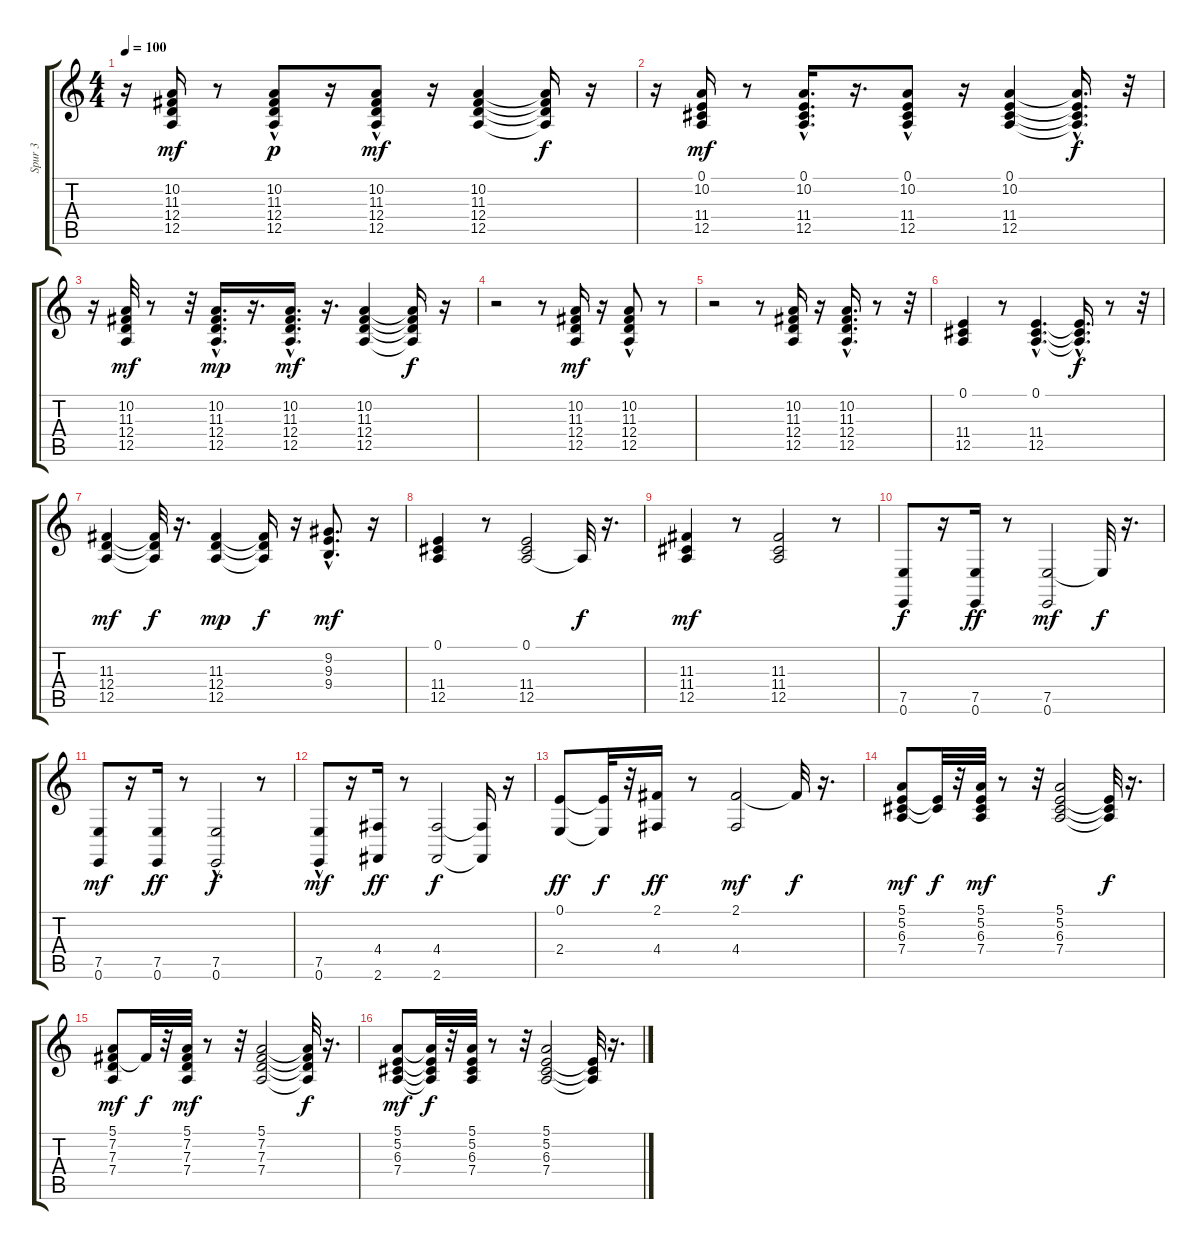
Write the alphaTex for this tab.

\track ("Spur 3" "Spur 3") {instrument brightacousticpiano}
\staff {score tabs}
\tuning (E4 B3 G3 D3 A2 E2) {hide}
\ts (4 4)
\tempo 100
\clef g2
\ks c
r.16{dy f} (10.2 11.3 12.4 12.5).16{dy mf} r.8 (10.2{hac} 11.3 12.4 12.5{hac}).8{dy p} r.16 (10.2{hac} 11.3 12.4 12.5).8{dy mf} r.16 (10.2 11.3 12.4 12.5).4 (10.2{t} 11.3{t} 12.4{t} 12.5{t}).16{dy f} r.16 |
r.16 (0.1 10.2 11.4 12.5).16{dy mf} r.8 (0.1{hac} 10.2{hac} 11.4{hac} 12.5{hac}).16{d} r.16{d} (0.1 10.2{hac} 11.4{hac} 12.5{hac}).8 r.16 (0.1 10.2 11.4 12.5).4 (0.1{hac t} 10.2{t} 11.4{hac t} 12.5{t}).16{d dy f} r.32 |
r.16 (10.2 11.3 12.4 12.5).32{dy mf} r.8 r.32 (10.2{hac} 11.3{hac} 12.4{hac} 12.5{hac}).16{d dy mp} r.16{d} (10.2 11.3{hac} 12.4{hac} 12.5{hac}).16{d dy mf} r.16{d} (10.2 11.3 12.4 12.5).4 (10.2{t} 11.3{t} 12.4{t} 12.5{t}).16{dy f} r.16 |
r.2 r.8 (10.2 11.3 12.4 12.5).16{dy mf} r.16 (10.2{hac} 11.3 12.4{hac} 12.5).8 r.8 |
r.2 r.8 (10.2 11.3 12.4 12.5).16 r.16 (10.2{hac} 11.3{hac} 12.4{hac} 12.5{hac}).16{d} r.8 r.32 |
(0.1 11.4 12.5).4 r.8 (0.1{hac} 11.4{hac} 12.5{hac}).4{d} (0.1{t} 11.4{hac t} 12.5{hac t}).16{d dy f} r.8 r.32 |
(11.3 12.4 12.5).4{dy mf} (11.3{t} 12.4{t} 12.5{t}).32{dy f} r.16{d} (11.3 12.4 12.5).4{dy mp} (11.3{t} 12.4{t} 12.5{t}).16{dy f} r.16 (9.2 9.3{hac} 9.4).8{d dy mf} r.16 |
(0.1 11.4 12.5).4 r.8 (0.1 11.4 12.5).2 12.5{t}.32{dy f} r.16{d} |
(11.3 11.4 12.5).4{dy mf} r.8 (11.3 11.4 12.5).2 r.8 |
(7.5 0.6).8{dy f} r.16 (7.5 0.6).16{dy ff} r.8 (7.5 0.6).2{dy mf} 7.5{t}.32{dy f} r.16{d} |
(7.5 0.6).8{dy mf} r.16 (7.5 0.6).16{dy ff} r.8 (7.5 0.6{hac}).2{dy f} r.8 |
(7.5 0.6{hac}).8{dy mf} r.16 (4.4 2.6).16{dy ff} r.8 (4.4 2.6).2{dy f} (4.4{t} 2.6{t}).16 r.16 |
(0.1 2.4).8{dy ff} (0.1{t} 2.4{t}).32{dy f} r.32 (2.1 4.4).16{dy ff} r.8 (2.1 4.4).2{dy mf} 2.1{t}.32{dy f} r.16{d} |
(5.1 5.2 6.3 7.4).8{dy mf} (5.2{t} 6.3{t}).32{dy f} r.32 (5.1 5.2 6.3 7.4).32{dy mf} r.8 r.32 (5.1 5.2 6.3 7.4).2 (5.2{t} 6.3{t} 7.4{t}).32{dy f} r.16{d} |
(5.1 7.2 7.3 7.4).8{dy mf} 7.2{t}.32{dy f} r.32 (5.1 7.2 7.3 7.4).32{dy mf} r.8 r.32 (5.1 7.2 7.3 7.4).2 (5.1{t} 7.2{t} 7.3{t} 7.4{t}).32{dy f} r.16{d} |
(5.1 5.2 6.3 7.4).8{dy mf} (5.1{t} 5.2{t} 6.3{t} 7.4{t}).32{dy f} r.32 (5.1 5.2 6.3 7.4).32 r.8 r.32 (5.1 5.2 6.3 7.4).2 (5.2{t} 6.3{t} 7.4{t}).32 r.16{d}
